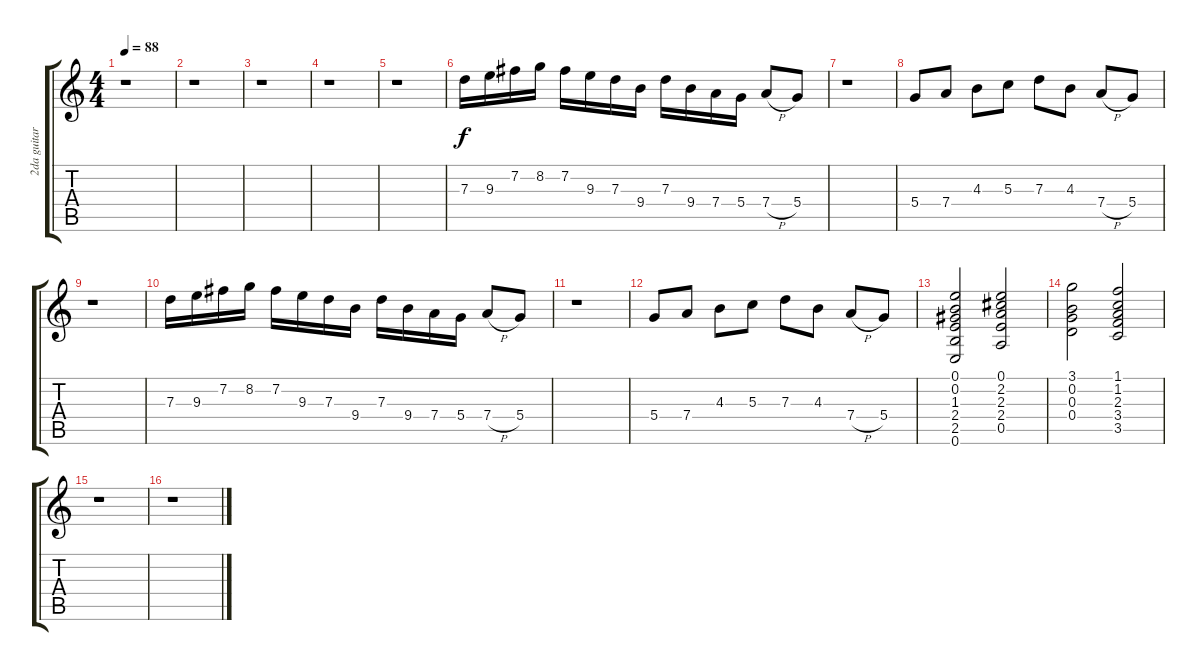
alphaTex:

\track ("2da guitarra" "2da guitar") {instrument acousticguitarnylon}
\staff {score tabs}
\tuning (E4 B3 G3 D3 A2 E2) {hide}
\ts (4 4)
\tempo 88
\clef g2
\ks c
r.1{dy f} |
r.1 |
r.1 |
r.1 |
r.1 |
7.3.16 9.3.16 7.2.16 8.2.16 7.2.16 9.3.16 7.3.16 9.4.16 7.3.16 9.4.16 7.4.16 5.4.16 7.4{h}.8 5.4.8 |
r.1 |
5.4.8 7.4.8 4.3.8 5.3.8 7.3.8 4.3.8 7.4{h}.8 5.4.8 |
r.1 |
7.3.16 9.3.16 7.2.16 8.2.16 7.2.16 9.3.16 7.3.16 9.4.16 7.3.16 9.4.16 7.4.16 5.4.16 7.4{h}.8 5.4.8 |
r.1 |
5.4.8 7.4.8 4.3.8 5.3.8 7.3.8 4.3.8 7.4{h}.8 5.4.8 |
(0.1 0.2 1.3 2.4 2.5 0.6).2 (0.1 2.2 2.3 2.4 0.5).2 |
(3.1 0.2 0.3 0.4).2 (1.1 1.2 2.3 3.4 3.5).2 |
r.1 |
r.1
